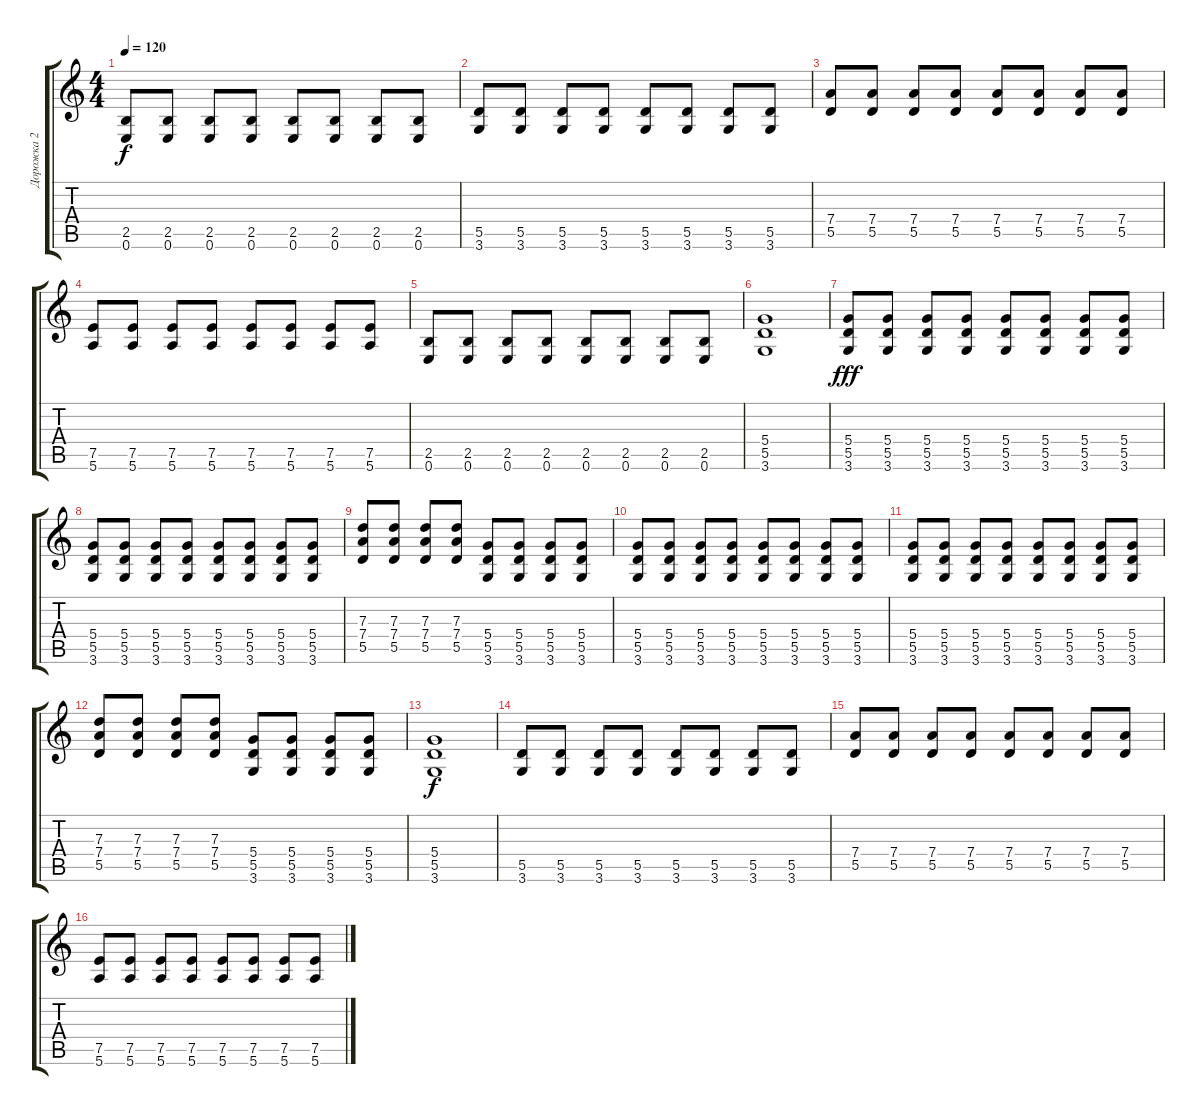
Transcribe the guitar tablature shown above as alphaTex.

\track ("Дорожка 2" "Дорожка 2") {instrument distortionguitar}
\staff {score tabs}
\tuning (E4 B3 G3 D3 A2 E2) {hide}
\ts (4 4)
\tempo 120
\clef g2
\ks c
(2.5 0.6).8{dy f} (2.5 0.6).8 (2.5 0.6).8 (2.5 0.6).8 (2.5 0.6).8 (2.5 0.6).8 (2.5 0.6).8 (2.5 0.6).8 |
(5.5 3.6).8 (5.5 3.6).8 (5.5 3.6).8 (5.5 3.6).8 (5.5 3.6).8 (5.5 3.6).8 (5.5 3.6).8 (5.5 3.6).8 |
(7.4 5.5).8 (7.4 5.5).8 (7.4 5.5).8 (7.4 5.5).8 (7.4 5.5).8 (7.4 5.5).8 (7.4 5.5).8 (7.4 5.5).8 |
(7.5 5.6).8 (7.5 5.6).8 (7.5 5.6).8 (7.5 5.6).8 (7.5 5.6).8 (7.5 5.6).8 (7.5 5.6).8 (7.5 5.6).8 |
(2.5 0.6).8 (2.5 0.6).8 (2.5 0.6).8 (2.5 0.6).8 (2.5 0.6).8 (2.5 0.6).8 (2.5 0.6).8 (2.5 0.6).8 |
(5.4 5.5 3.6).1 |
(5.4 5.5 3.6).8{dy fff} (5.4 5.5 3.6).8 (5.4 5.5 3.6).8 (5.4 5.5 3.6).8 (5.4 5.5 3.6).8 (5.4 5.5 3.6).8 (5.4 5.5 3.6).8 (5.4 5.5 3.6).8 |
(5.4 5.5 3.6).8 (5.4 5.5 3.6).8 (5.4 5.5 3.6).8 (5.4 5.5 3.6).8 (5.4 5.5 3.6).8 (5.4 5.5 3.6).8 (5.4 5.5 3.6).8 (5.4 5.5 3.6).8 |
(7.3 7.4 5.5).8 (7.3 7.4 5.5).8 (7.3 7.4 5.5).8 (7.3 7.4 5.5).8 (5.4 5.5 3.6).8 (5.4 5.5 3.6).8 (5.4 5.5 3.6).8 (5.4 5.5 3.6).8 |
(5.4 5.5 3.6).8 (5.4 5.5 3.6).8 (5.4 5.5 3.6).8 (5.4 5.5 3.6).8 (5.4 5.5 3.6).8 (5.4 5.5 3.6).8 (5.4 5.5 3.6).8 (5.4 5.5 3.6).8 |
(5.4 5.5 3.6).8 (5.4 5.5 3.6).8 (5.4 5.5 3.6).8 (5.4 5.5 3.6).8 (5.4 5.5 3.6).8 (5.4 5.5 3.6).8 (5.4 5.5 3.6).8 (5.4 5.5 3.6).8 |
(7.3 7.4 5.5).8 (7.3 7.4 5.5).8 (7.3 7.4 5.5).8 (7.3 7.4 5.5).8 (5.4 5.5 3.6).8 (5.4 5.5 3.6).8 (5.4 5.5 3.6).8 (5.4 5.5 3.6).8 |
(5.4 5.5 3.6).1{dy f} |
(5.5 3.6).8 (5.5 3.6).8 (5.5 3.6).8 (5.5 3.6).8 (5.5 3.6).8 (5.5 3.6).8 (5.5 3.6).8 (5.5 3.6).8 |
(7.4 5.5).8 (7.4 5.5).8 (7.4 5.5).8 (7.4 5.5).8 (7.4 5.5).8 (7.4 5.5).8 (7.4 5.5).8 (7.4 5.5).8 |
(7.5 5.6).8 (7.5 5.6).8 (7.5 5.6).8 (7.5 5.6).8 (7.5 5.6).8 (7.5 5.6).8 (7.5 5.6).8 (7.5 5.6).8
